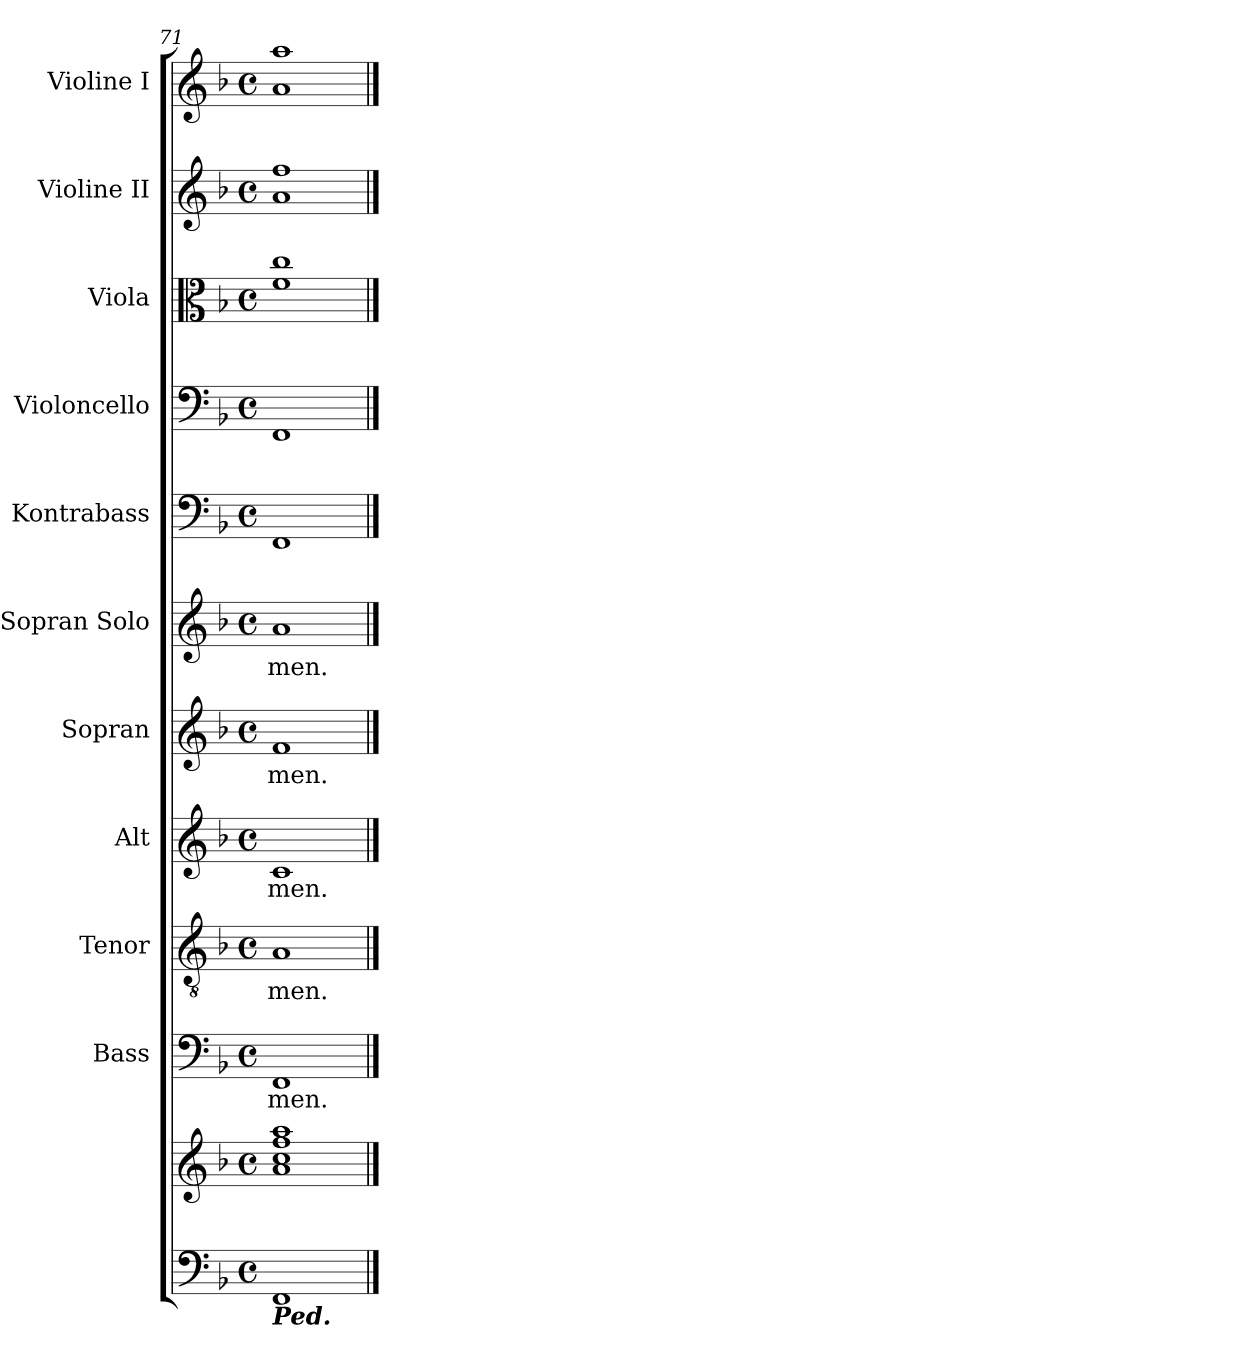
**kern	**kern	**kern	**text	**kern	**text	**kern	**text	**kern	**text	**kern	**text	**kern	**kern	**kern	**kern	**kern
*part11	*part11	*part10	*part10	*part9	*part9	*part8	*part8	*part7	*part7	*part6	*part6	*part5	*part4	*part3	*part2	*part1
*staff12	*staff11	*staff10	*staff10	*staff9	*staff9	*staff8	*staff8	*staff7	*staff7	*staff6	*staff6	*staff5	*staff4	*staff3	*staff2	*staff1
*	*	*I"Bass	*	*I"Tenor	*	*I"Alt	*	*I"Sopran	*	*I"Sopran Solo	*	*I"Kontrabass	*I"Violoncello	*I"Viola	*I"Violine II	*I"Violine I
*	*	*I'B.	*	*I'T.	*	*I'A.	*	*I'S.	*	*I'Solo	*	*I'Kb.	*I'Vc.	*I'Vla.	*I'Vl. II	*I'Vl. I
*clefF4	*clefG2	*clefF4	*	*clefGv2	*	*clefG2	*	*clefG2	*	*clefG2	*	*clefF4	*clefF4	*clefC3	*clefG2	*clefG2
*	*	*	*	*	*	*	*	*	*	*	*	*ITrd7c12	*	*	*	*
*k[b-]	*k[b-]	*k[b-]	*	*k[b-]	*	*k[b-]	*	*k[b-]	*	*k[b-]	*	*k[b-]	*k[b-]	*k[b-]	*k[b-]	*k[b-]
*F:	*F:	*F:	*	*F:	*	*F:	*	*F:	*	*F:	*	*F:	*F:	*F:	*F:	*F:
*M4/4	*M4/4	*M4/4	*	*M4/4	*	*M4/4	*	*M4/4	*	*M4/4	*	*M4/4	*M4/4	*M4/4	*M4/4	*M4/4
*met(c)	*met(c)	*met(c)	*	*met(c)	*	*met(c)	*	*met(c)	*	*met(c)	*	*met(c)	*met(c)	*met(c)	*met(c)	*met(c)
=71	=71	=71	=71	=71	=71	=71	=71	=71	=71	=71	=71	=71	=71	=71	=71	=71
!LO:TX:b:Bi:t=Ped.	!	!	!	!	!	!	!	!	!	!	!	!	!	!	!	!
!	!	!	!LO:LY:b	!	!LO:LY:b	!	!LO:LY:b	!	!LO:LY:b	!	!LO:LY:b	!	!	!	!	!
1FF	1a 1cc 1ff 1aa	1FF	-men.	1A	-men.	1c	-men.	1f	-men.	1a	-men.	1FFF	1FF	1f 1cc	1a 1ff	1a 1aa
==	==	==	==	==	==	==	==	==	==	==	==	==	==	==	==	==
*-	*-	*-	*-	*-	*-	*-	*-	*-	*-	*-	*-	*-	*-	*-	*-	*-
